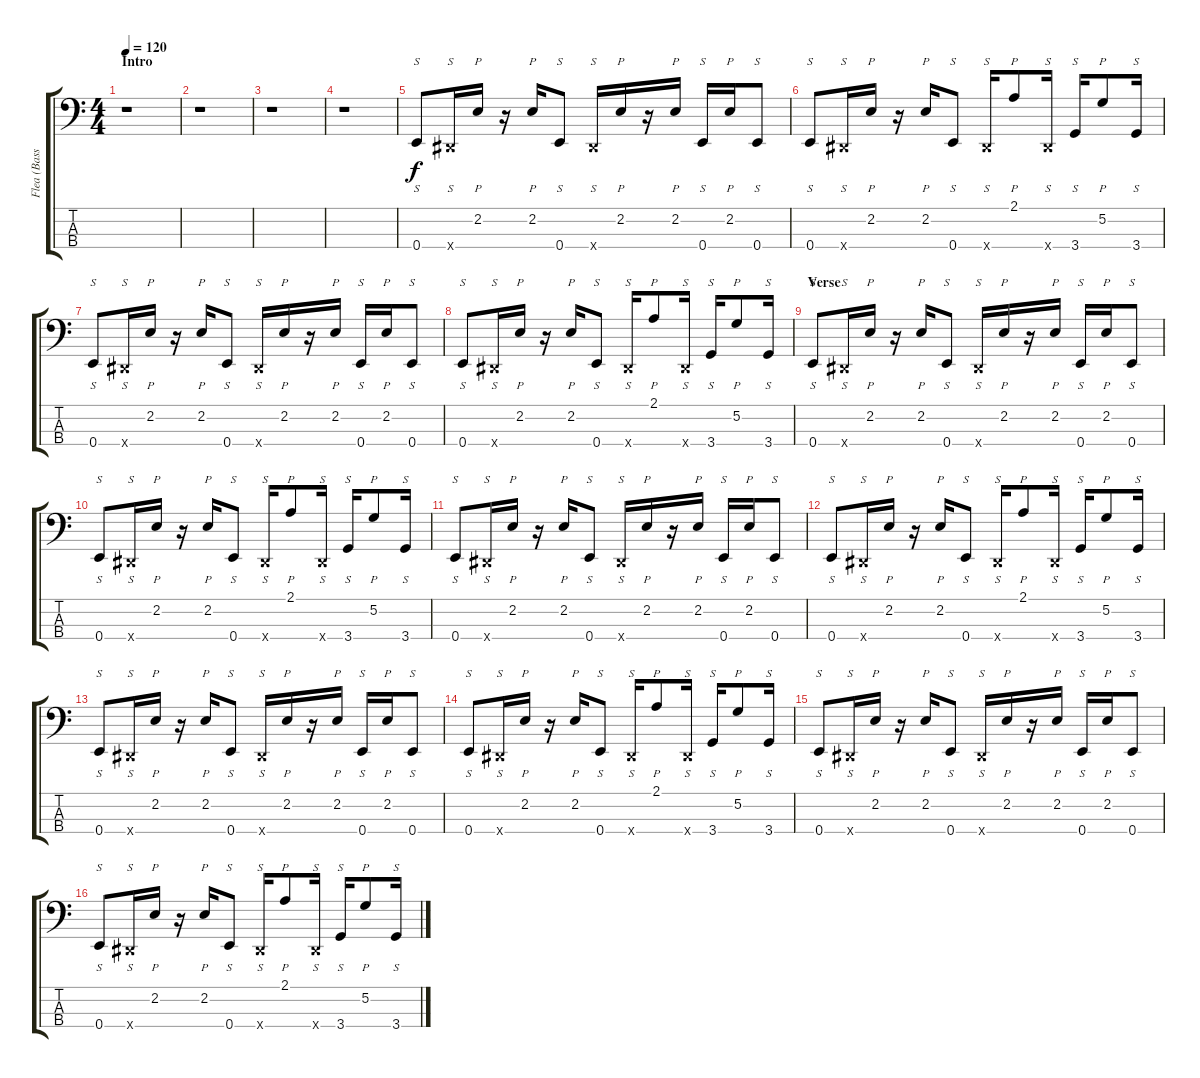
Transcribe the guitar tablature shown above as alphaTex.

\track ("Flea (Bass)" "Flea (Bass") {instrument slapbass1}
\staff {score tabs}
\tuning (G2 D2 A1 E1) {hide}
\ts (4 4)
\section ("" "Intro")
\tempo 120
\clef f4
\ks c
r.1{dy f instrument slapbass1} |
r.1 |
r.1 |
r.1 |
0.4.8{s} -1.4{x}.16{s} 2.2.16{p} r.16 2.2.16{p} 0.4.8{s} -1.4{x}.16{s} 2.2.16{p} r.16 2.2.16{p} 0.4.16{s} 2.2.16{p} 0.4.8{s} |
0.4.8{s} -1.4{x}.16{s} 2.2.16{p} r.16 2.2.16{p} 0.4.8{s} -1.4{x}.16{s} 2.1.8{p} -1.4{x}.16{s} 3.4.16{s} 5.2.8{p} 3.4.16{s} |
0.4.8{s} -1.4{x}.16{s} 2.2.16{p} r.16 2.2.16{p} 0.4.8{s} -1.4{x}.16{s} 2.2.16{p} r.16 2.2.16{p} 0.4.16{s} 2.2.16{p} 0.4.8{s} |
0.4.8{s} -1.4{x}.16{s} 2.2.16{p} r.16 2.2.16{p} 0.4.8{s} -1.4{x}.16{s} 2.1.8{p} -1.4{x}.16{s} 3.4.16{s} 5.2.8{p} 3.4.16{s} |
\section ("" "Verse")
0.4.8{s} -1.4{x}.16{s} 2.2.16{p} r.16 2.2.16{p} 0.4.8{s} -1.4{x}.16{s} 2.2.16{p} r.16 2.2.16{p} 0.4.16{s} 2.2.16{p} 0.4.8{s} |
0.4.8{s} -1.4{x}.16{s} 2.2.16{p} r.16 2.2.16{p} 0.4.8{s} -1.4{x}.16{s} 2.1.8{p} -1.4{x}.16{s} 3.4.16{s} 5.2.8{p} 3.4.16{s} |
0.4.8{s} -1.4{x}.16{s} 2.2.16{p} r.16 2.2.16{p} 0.4.8{s} -1.4{x}.16{s} 2.2.16{p} r.16 2.2.16{p} 0.4.16{s} 2.2.16{p} 0.4.8{s} |
0.4.8{s} -1.4{x}.16{s} 2.2.16{p} r.16 2.2.16{p} 0.4.8{s} -1.4{x}.16{s} 2.1.8{p} -1.4{x}.16{s} 3.4.16{s} 5.2.8{p} 3.4.16{s} |
0.4.8{s} -1.4{x}.16{s} 2.2.16{p} r.16 2.2.16{p} 0.4.8{s} -1.4{x}.16{s} 2.2.16{p} r.16 2.2.16{p} 0.4.16{s} 2.2.16{p} 0.4.8{s} |
0.4.8{s} -1.4{x}.16{s} 2.2.16{p} r.16 2.2.16{p} 0.4.8{s} -1.4{x}.16{s} 2.1.8{p} -1.4{x}.16{s} 3.4.16{s} 5.2.8{p} 3.4.16{s} |
0.4.8{s} -1.4{x}.16{s} 2.2.16{p} r.16 2.2.16{p} 0.4.8{s} -1.4{x}.16{s} 2.2.16{p} r.16 2.2.16{p} 0.4.16{s} 2.2.16{p} 0.4.8{s} |
0.4.8{s} -1.4{x}.16{s} 2.2.16{p} r.16 2.2.16{p} 0.4.8{s} -1.4{x}.16{s} 2.1.8{p} -1.4{x}.16{s} 3.4.16{s} 5.2.8{p} 3.4.16{s}
